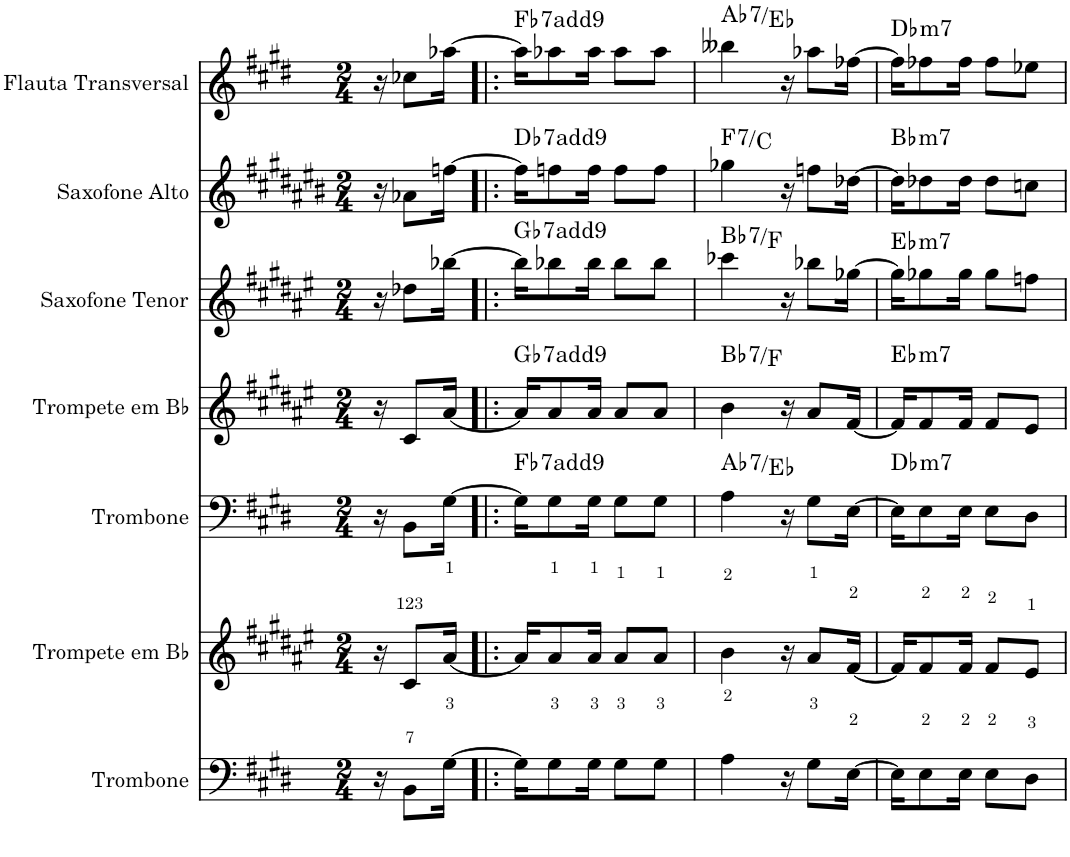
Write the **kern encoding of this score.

**kern	**kern	**kern	**harte	**kern	**harte	**kern	**harte	**kern	**harte	**kern	**harte
*part7	*part6	*part5	*part5	*part4	*part4	*part3	*part3	*part2	*part2	*part1	*part1
*staff7	*staff6	*staff5	*	*staff4	*	*staff3	*	*staff2	*	*staff1	*
*I"Trombone	*I"Trompete em Bb	*I"Trombone	*	*I"Trompete em Bb	*	*I"Saxofone Tenor	*	*I"Saxofone Alto	*	*I"Flauta Transversal	*
*I'Tbn.	*I'Tpt. em Bb	*I'Tbn.	*	*I'Tpt. em Bb	*	*I'Sax. Tn.	*	*	*	*I'Fl.	*
*clefF4	*clefG2	*clefF4	*	*clefG2	*	*clefG2	*	*clefG2	*	*clefG2	*
*	*Trd1c2	*	*	*Trd1c2	*	*Trd8c14	*	*Trd5c9	*	*	*
*k[f#c#g#d#]	*k[f#c#g#d#a#e#]	*k[f#c#g#d#]	*	*k[f#c#g#d#a#e#]	*	*k[f#c#g#d#a#e#]	*	*k[f#c#g#d#a#e#b#]	*	*k[f#c#g#d#]	*
*E:	*F#:	*E:	*	*F#:	*	*F#:	*	*C#:	*	*E:	*
*M2/4	*M2/4	*M2/4	*	*M2/4	*	*M2/4	*	*M2/4	*	*M2/4	*
=1	=1	=1	=1	=1	=1	=1	=1	=1	=1	=1	=1
16r	16r	16r	.	16r	.	16r	.	16r	.	16r	.
8BB\L	8c#/L	8BB\L	.	8c#/L	.	8dd-X\L	.	8a-X\L	.	8cc-X\L	.
[16G#\Jk	[16a#/Jk	[16G#\Jk	.	[16a#/Jk	.	[16bb-X\Jk	.	[16ffn\Jk	.	[16aa-X\Jk	.
=2!|:	=2!|:	=2!|:	=2!|:	=2!|:	=2!|:	=2!|:	=2!|:	=2!|:	=2!|:	=2!|:	=2!|:
!	!	!	!LO:H:kt=7	!	!LO:H:kt=7	!	!LO:H:kt=7	!	!LO:H:kt=7	!	!LO:H:kt=7
16G#\KL]	16a#/KL]	16G#\KL]	Fb:7(9)	16a#/KL]	Gb:7(9)	16bb-\KL]	Gb:7(9)	16ff\KL]	Db:7(9)	16aa-\KL]	Fb:7(9)
8G#\	8a#/	8G#\	.	8a#/	.	8bb-X\	.	8ffn\	.	8aa-X\	.
16G#\Jk	16a#/Jk	16G#\Jk	.	16a#/Jk	.	16bb-\Jk	.	16ff\Jk	.	16aa-\Jk	.
8G#\L	8a#/L	8G#\L	.	8a#/L	.	8bb-\L	.	8ff\L	.	8aa-\L	.
8G#\J	8a#/J	8G#\J	.	8a#/J	.	8bb-\J	.	8ff\J	.	8aa-\J	.
=3	=3	=3	=3	=3	=3	=3	=3	=3	=3	=3	=3
!	!	!	!LO:H:kt=7	!	!LO:H:kt=7	!	!LO:H:kt=7	!	!LO:H:kt=7	!	!LO:H:kt=7
4A\	4b\	4A\	Ab:7/5	4b\	Bb:7/5	4ccc-X\	Bb:7/5	4gg-X\	F:7/5	4bb--X\	Ab:7/5
16r	16r	16r	.	16r	.	16r	.	16r	.	16r	.
8G#\L	8a#/L	8G#\L	.	8a#/L	.	8bb-X\L	.	8ffn\L	.	8aa-X\L	.
[16E\Jk	[16f#/Jk	[16E\Jk	.	[16f#/Jk	.	[16gg-X\Jk	.	[16dd-X\Jk	.	[16ff-X\Jk	.
=4	=4	=4	=4	=4	=4	=4	=4	=4	=4	=4	=4
!	!	!	!LO:H:kt=m7	!	!LO:H:kt=m7	!	!LO:H:kt=m7	!	!LO:H:kt=m7	!	!LO:H:kt=m7
16E\KL]	16f#/KL]	16E\KL]	Db:min7	16f#/KL]	Eb:min7	16gg-\KL]	Eb:min7	16dd-\KL]	Bb:min7	16ff-\KL]	Db:min7
8E\	8f#/	8E\	.	8f#/	.	8gg-X\	.	8dd-X\	.	8ff-X\	.
16E\Jk	16f#/Jk	16E\Jk	.	16f#/Jk	.	16gg-\Jk	.	16dd-\Jk	.	16ff-\Jk	.
8E\L	8f#/L	8E\L	.	8f#/L	.	8gg-\L	.	8dd-\L	.	8ff-\L	.
8D#\J	8e#/J	8D#\J	.	8e#/J	.	8ffn\J	.	8ccn\J	.	8ee-X\J	.
=	=	=	=	=	=	=	=	=	=	=	=
*-	*-	*-	*-	*-	*-	*-	*-	*-	*-	*-	*-
